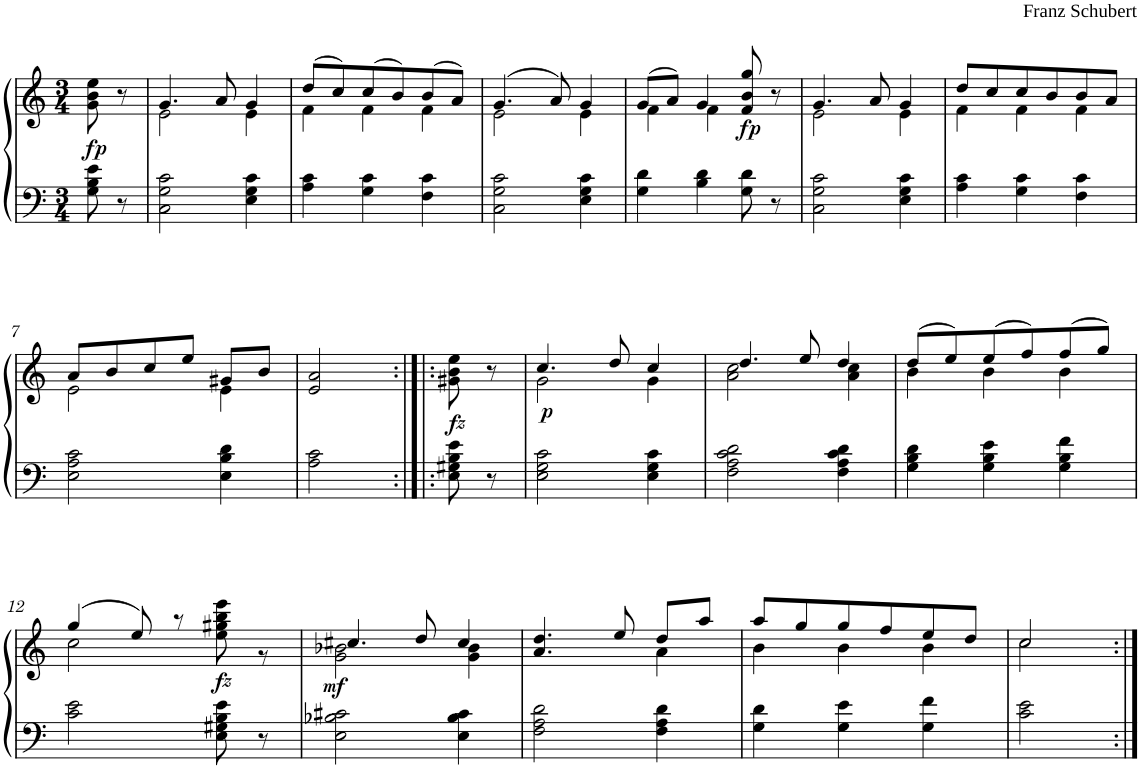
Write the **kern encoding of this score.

**kern	**kern	**dynam
*part1	*part1	*part1
*staff2	*staff1	*staff1/2
*I"Instrument 1	*	*
*clefF4	*clefG2	*
*k[]	*k[]	*
*M3/4	*M3/4	*
=	=	=
!	!	!LO:DY:b
8G\ 8B\ 8e\	8g\ 8b\ 8ee\	fp
8r	8r	.
=1	=1	=1
*	*^	*
2C\ 2G\ 2c\	4.g/	2e\	.
.	8a/	.	.
4E\ 4G\ 4c\	4g/	4e\	.
=2	=2	=2	=2
4A\ 4c\	(>8dd/L	4f\	.
.	8cc/)	.	.
4G\ 4c\	(>8cc/	4f\	.
.	8b/)	.	.
4F\ 4c\	(>8b/	4f\	.
.	8a/J)	.	.
=3	=3	=3	=3
2C\ 2G\ 2c\	(>4.g/	2e\	.
.	8a/)	.	.
4E\ 4G\ 4c\	4g/	4e\	.
=4	=4	=4	=4
4G\ 4d\	(>8g/L	4f\	.
.	8a/J)	.	.
4B\ 4d\	4g/	4f\	.
!	!	!	!LO:DY:b
8G\ 8d\	8f/ 8b/ 8gg/	4ryy	fp
8r	8r	.	.
=5	=5	=5	=5
2C\ 2G\ 2c\	4.g/	2e\	.
.	8a/	.	.
4E\ 4G\ 4c\	4g/	4e\	.
=6	=6	=6	=6
4A\ 4c\	8dd/L	4f\	.
.	8cc/	.	.
4G\ 4c\	8cc/	4f\	.
.	8b/	.	.
4F\ 4c\	8b/	4f\	.
.	8a/J	.	.
!!LO:LB:g=z	!!
=7	=7	=7	=7
2E\ 2A\ 2c\	8a/L	2e\	.
.	8b/	.	.
.	8cc/	.	.
.	8ee/J	.	.
4E\ 4B\ 4d\	8g#X/L	4e\	.
.	8b/J	.	.
*	*v	*v	*
=8	=8	=8
2A\ 2c\	2e/ 2a/	.
=8X1:|!|:	=8X1:|!|:	=8X1:|!|:
!	!	!LO:DY:b
8E\ 8G#X\ 8B\ 8e\	8g#X\ 8b\ 8ee\	fz
8r	8r	.
=9	=9	=9
*	*^	*
!	!	!	!LO:DY:b
2E\ 2G\ 2c\	4.cc/	2g\	p
.	8dd/	.	.
4E\ 4G\ 4c\	4cc/	4g\	.
=10	=10	=10	=10
2F\ 2A\ 2c\ 2d\	4.dd/	2a\ 2cc\	.
.	8ee/	.	.
4F\ 4A\ 4c\ 4d\	4dd/	4a\ 4cc\	.
=11	=11	=11	=11
4G\ 4B\ 4d\	(>8dd/L	4b\	.
.	8ee/)	.	.
4G\ 4B\ 4e\	(>8ee/	4b\	.
.	8ff/)	.	.
4G\ 4B\ 4f\	(>8ff/	4b\	.
.	8gg/J)	.	.
!!LO:LB:g=z	!!
=12	=12	=12	=12
2c\ 2e\	(>4gg/	2cc\	.
.	8ee/)	.	.
.	8r	.	.
!	!	!	!LO:DY:b
8E\ 8G#X\ 8B\ 8e\	4ryy	8ee\ 8gg#X\ 8bb\ 8eee\	fz
8r	.	8r	.
=13	=13	=13	=13
!	!	!	!LO:DY:b
2E\ 2B-X\ 2c#X\	4.cc#X/	2g\ 2b-X\	mf
.	8dd/	.	.
4E\ 4B-\ 4c#\	4cc#/	4g\ 4b-\	.
=14	=14	=14	=14
2F\ 2A\ 2d\	4.a/ 4.dd/	2ryy	.
.	8ee/	.	.
4F\ 4A\ 4d\	8dd/L	4a\	.
.	8aa/J	.	.
=15	=15	=15	=15
4G\ 4d\	8aa/L	4b\	.
.	8gg/	.	.
4G\ 4e\	8gg/	4b\	.
.	8ff/	.	.
4G\ 4f\	8ee/	4b\	.
.	8dd/J	.	.
=16	=16	=16	=16
2c\ 2e\	2cc/	2cc\	.
*	*v	*v	*
=:|!	=:|!	=:|!
*-	*-	*-
